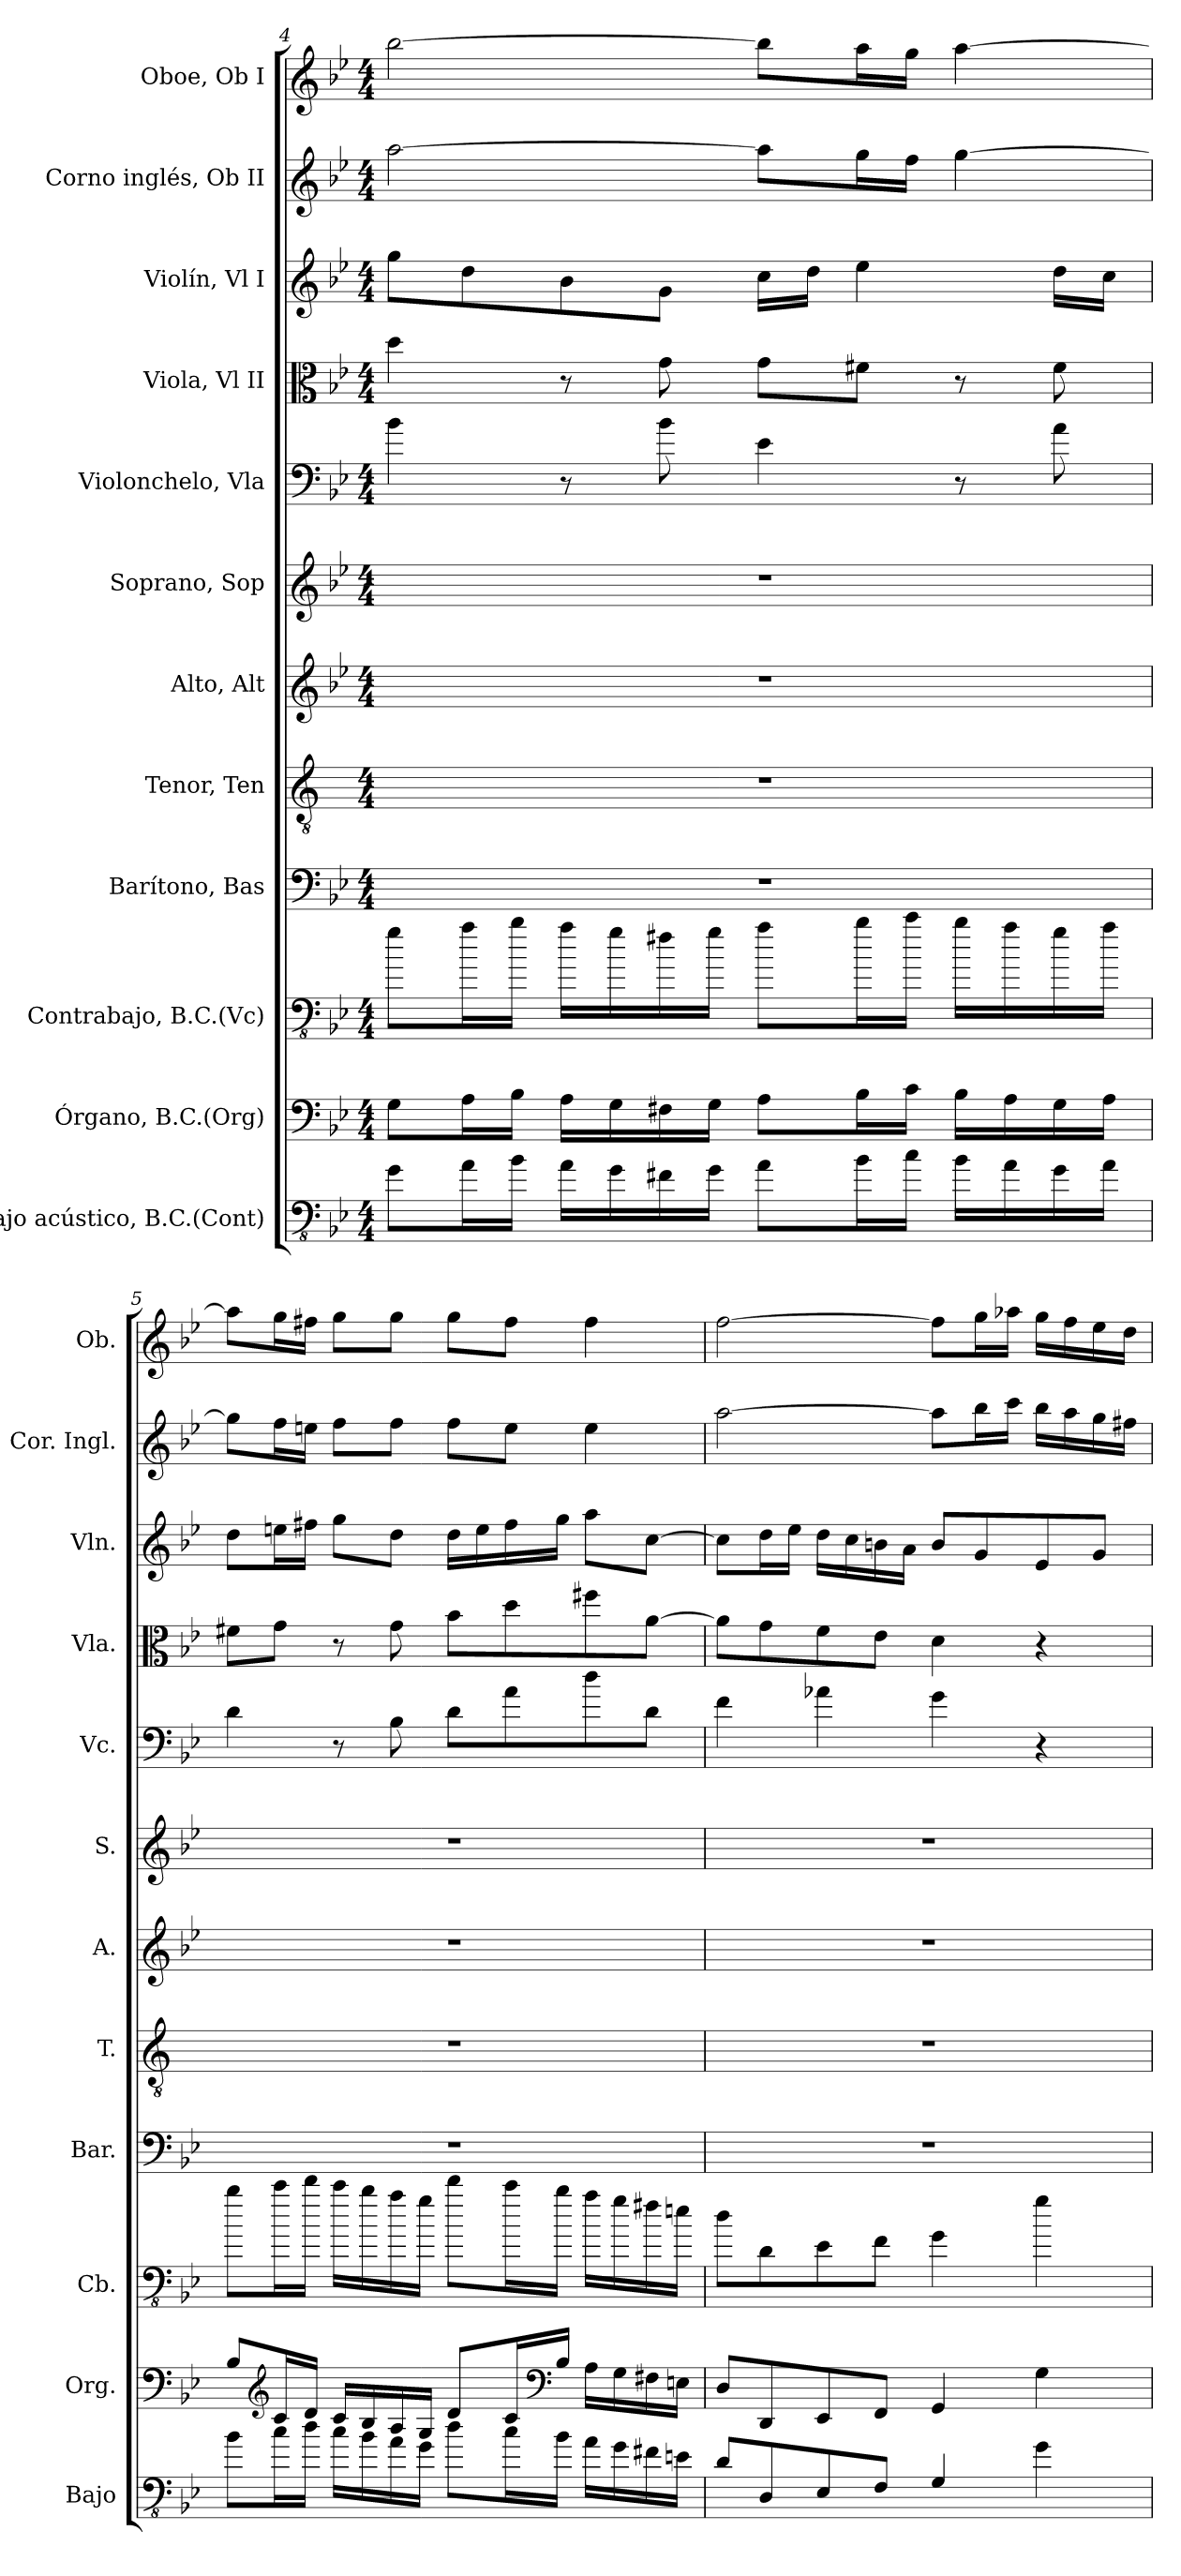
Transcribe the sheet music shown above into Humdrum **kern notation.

**kern	**kern	**kern	**kern	**kern	**kern	**kern	**kern	**kern	**kern	**kern	**kern
*part12	*part11	*part10	*part9	*part8	*part7	*part6	*part5	*part4	*part3	*part2	*part1
*staff12	*staff11	*staff10	*staff9	*staff8	*staff7	*staff6	*staff5	*staff4	*staff3	*staff2	*staff1
*I"Bajo acústico, B.C.(Cont)	*I"Órgano, B.C.(Org)	*I"Contrabajo, B.C.(Vc)	*I"Barítono, Bas	*I"Tenor, Ten	*I"Alto, Alt	*I"Soprano, Sop	*I"Violonchelo, Vla	*I"Viola, Vl II	*I"Violín, Vl I	*I"Corno inglés, Ob II	*I"Oboe, Ob I
*I'Bajo	*I'Org.	*I'Cb.	*I'Bar.	*I'T.	*I'A.	*I'S.	*I'Vc.	*I'Vla.	*I'Vln.	*I'Cor. Ingl.	*I'Ob.
*clefFv4	*clefF4	*clefFv4	*clefF4	*clefGv2	*clefG2	*clefG2	*clefF4	*clefC3	*clefG2	*clefG2	*clefG2
*ITrd7c12	*	*ITrd7c12	*	*ITrd1c2	*	*	*	*	*	*ITrd4c7	*
*k[b-e-]	*k[b-e-]	*k[b-e-]	*k[b-e-]	*k[b-e-]	*k[b-e-]	*k[b-e-]	*k[b-e-]	*k[b-e-]	*k[b-e-]	*k[b-e-a-]	*k[b-e-]
*M4/4	*M4/4	*M4/4	*M4/4	*M4/4	*M4/4	*M4/4	*M4/4	*M4/4	*M4/4	*M4/4	*M4/4
=4	=4	=4	=4	=4	=4	=4	=4	=4	=4	=4	=4
8GG\L	8G\L	8G\L	1r	1r	1r	1r	4b-\	4dd\	8gg\L	[2dd\	[2bb-\
16AA\L	16A\L	16A\L	.	.	.	.	.	.	8dd\	.	.
16BB-\JJ	16B-\JJ	16B-\JJ	.	.	.	.	.	.	.	.	.
16AA\LL	16A\LL	16A\LL	.	.	.	.	8r	8r	8b-\	.	.
16GG\	16G\	16G\	.	.	.	.	.	.	.	.	.
16FF#X\	16F#X\	16F#X\	.	.	.	.	8b-\	8g\	8g\J	.	.
16GG\JJ	16G\JJ	16G\JJ	.	.	.	.	.	.	.	.	.
8AA\L	8A\L	8A\L	.	.	.	.	4e-\	8g\L	16cc\LL	8dd\L]	8bb-\L]
.	.	.	.	.	.	.	.	.	16dd\JJ	.	.
16BB-\L	16B-\L	16B-\L	.	.	.	.	.	8f#X\J	4ee-\	16cc\L	16aa\L
16C\JJ	16c\JJ	16c\JJ	.	.	.	.	.	.	.	16b-\JJ	16gg\JJ
16BB-\LL	16B-\LL	16B-\LL	.	.	.	.	8r	8r	.	[4cc\	[4aa\
16AA\	16A\	16A\	.	.	.	.	.	.	.	.	.
16GG\	16G\	16G\	.	.	.	.	8a\	8f#\	16dd\LL	.	.
16AA\JJ	16A\JJ	16A\JJ	.	.	.	.	.	.	16cc\JJ	.	.
!!LO:PB:g=z
=5	=5	=5	=5	=5	=5	=5	=5	=5	=5	=5	=5
8BB-\L	8B-/L	8B-\L	1r	1r	1r	1r	4d\	8f#X\L	8dd\L	8cc\L]	8aa\L]
*	*clefG2	*	*	*	*	*	*	*	*	*	*
16C\L	16c/L	16c\L	.	.	.	.	.	8g\J	16een\L	16b-\L	16gg\L
16D\JJ	16d/JJ	16d\JJ	.	.	.	.	.	.	16ff#X\JJ	16an\JJ	16ff#X\JJ
16C\LL	16c/LL	16c\LL	.	.	.	.	8r	8r	8gg\L	8b-\L	8gg\L
16BB-\	16B-/	16B-\	.	.	.	.	.	.	.	.	.
16AA\	16A/	16A\	.	.	.	.	8B-\	8g\	8dd\J	8b-\J	8gg\J
16GG\JJ	16G/JJ	16G\JJ	.	.	.	.	.	.	.	.	.
8D\L	8d/L	8d\L	.	.	.	.	8d\L	8b-\L	16dd\LL	8b-\L	8gg\L
.	.	.	.	.	.	.	.	.	16ee\	.	.
16C\L	16c/L	16c\L	.	.	.	.	8a\	8dd\	16ff#\	8a\J	8ff#\J
*	*clefF4	*	*	*	*	*	*	*	*	*	*
16BB-\JJ	16B-/JJ	16B-\JJ	.	.	.	.	.	.	16gg\JJ	.	.
16AA\LL	16A\LL	16A\LL	.	.	.	.	8dd\	8ff#X\	8aa\L	4a\	4ff#\
16GG\	16G\	16G\	.	.	.	.	.	.	.	.	.
16FF#X\	16F#X\	16F#X\	.	.	.	.	8d\J	[8a\J	[8cc\J	.	.
16EEn\JJ	16En\JJ	16En\JJ	.	.	.	.	.	.	.	.	.
!!LO:PB:g=z
=6	=6	=6	=6	=6	=6	=6	=6	=6	=6	=6	=6
8DD/L	8D/L	8D\L	1r	1r	1r	1r	4f\	8a\L]	8cc\L]	[2dd\	[2ff\
8DDD/	8DD/	8DD\	.	.	.	.	.	8g\	16dd\L	.	.
.	.	.	.	.	.	.	.	.	16ee-\JJ	.	.
8EEE-/	8EE-/	8EE-\	.	.	.	.	4a-X\	8f\	16dd\LL	.	.
.	.	.	.	.	.	.	.	.	16cc\	.	.
8FFF/J	8FF/J	8FF\J	.	.	.	.	.	8e-\J	16bn\	.	.
.	.	.	.	.	.	.	.	.	16a\JJ	.	.
4GGG/	4GG/	4GG\	.	.	.	.	4g\	4d\	8b/L	8dd\L]	8ff\L]
.	.	.	.	.	.	.	.	.	8g/	16ee-\L	16gg\L
.	.	.	.	.	.	.	.	.	.	16ff\JJ	16aa-X\JJ
4GG\	4G\	4G\	.	.	.	.	4r	4r	8e-/	16ee-\LL	16gg\LL
.	.	.	.	.	.	.	.	.	.	16dd\	16ff\
.	.	.	.	.	.	.	.	.	8g/J	16cc\	16ee-\
.	.	.	.	.	.	.	.	.	.	16bn\JJ	16dd\JJ
=	=	=	=	=	=	=	=	=	=	=	=
*-	*-	*-	*-	*-	*-	*-	*-	*-	*-	*-	*-
